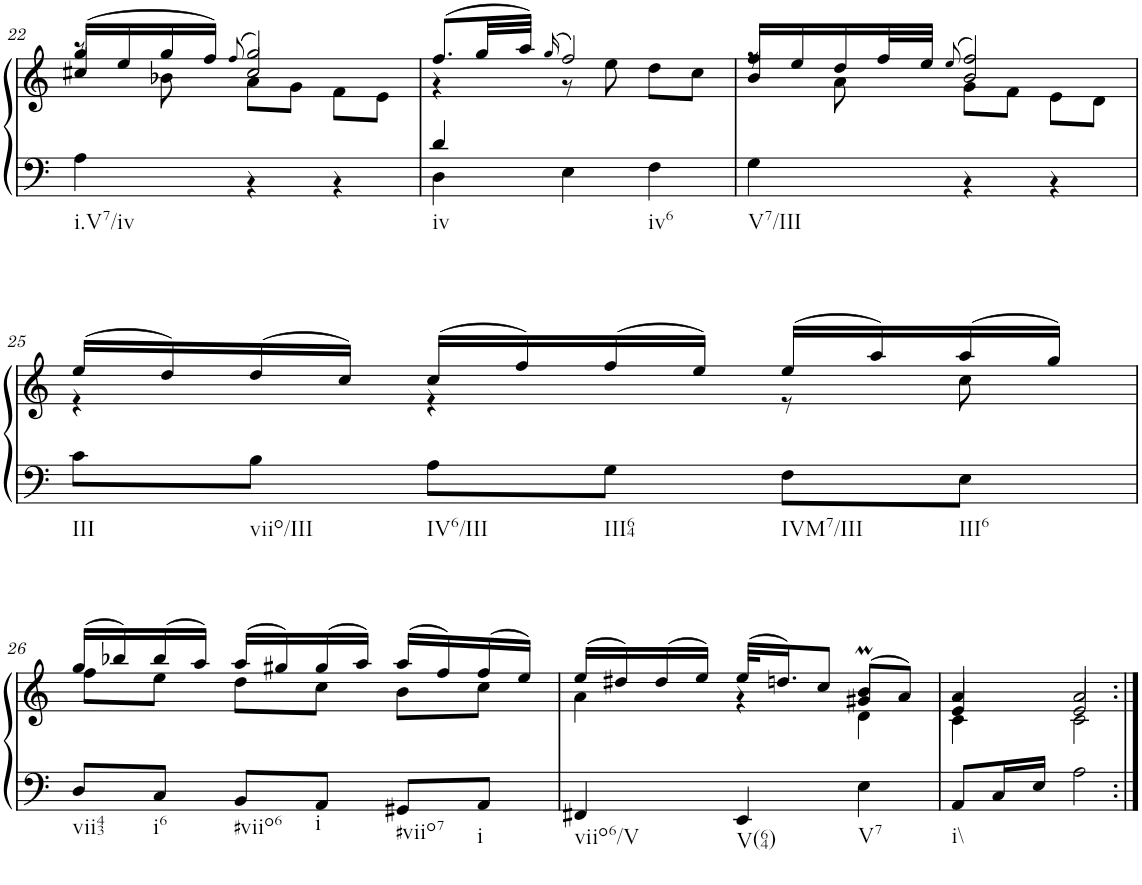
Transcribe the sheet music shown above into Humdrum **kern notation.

**kern	**kern
*part1	*part1
*staff2	*staff1
*I"Klavier linke Hand	*
!!LO:PB:g=z
*clefF4	*clefG2
*k[]	*k[]
*M3/4	*M3/4
=22	=22
*^	*^
*	*	*	*^
!LO:TX:b:t=i.V7/iv	!	!	!	!
2.ryy	4A\	(16gg/LL	8r	4cc#X/
.	.	16ee/	.	.
.	.	16gg/	8b-X\	.
.	.	16ff/JJ)	.	.
.	.	(8qff/	.	.
.	4r	2gg/)	8a\L	2cc#/
.	.	.	8g\J	.
.	4r	.	8f\L	.
.	.	.	8e\J	.
*	*	*	*v	*v
=23	=23	=23	=23
!LO:TX:b:t=iv	!	!	!
4d/	4D\	(8.ff/L	4r
.	.	32gg/LL	.
.	.	32aa/JJJ)	.
.	.	(16qgg/	.
4ryy	4E\	2ff/)	8r
.	.	.	8ee\
!LO:TX:b:t=iv6	!	!	!
4ryy	4F\	.	8dd\L
.	.	.	8cc\J
=24	=24	=24	=24
*	*	*	*^
!LO:TX:b:t=V7/III	!	!	!	!
2.ryy	4G\	16ff/LL	8r	4b/
.	.	16ee/	.	.
.	.	16dd/	8a\	.
.	.	32ff/L	.	.
.	.	32ee/JJJ	.	.
.	.	(8qee/	.	.
.	4r	2ff/)	8g\L	2b/
.	.	.	8f\J	.
.	4r	.	8e\L	.
.	.	.	8d\J	.
*	*	*	*v	*v
!!LO:LB:g=z
=25	=25	=25	=25
!LO:TX:b:t=III	!	!	!
!LO:TX:b:t=viio/III	!	!	!
!LO:TX:b:t=IV6/III	!	!	!
!LO:TX:b:t=III64	!	!	!
!LO:TX:b:t=IVM7/III	!	!	!
!LO:TX:b:t=III6	!	!	!
2.ryy	8c\L	(16ee/LL	4r
.	.	16dd/)	.
.	8B\J	(16dd/	.
.	.	16cc/JJ)	.
.	8A\L	(16cc/LL	4r
.	.	16ff/)	.
.	8G\J	(16ff/	.
.	.	16ee/JJ)	.
.	8F\L	(16ee/LL	8r
.	.	16aa/)	.
.	8E\J	(16aa/	8cc\
.	.	16gg/JJ)	.
*v	*v	*	*
!!LO:LB:g=z	!!
=26	=26	=26
!LO:TX:b:t=vii43	!	!
8D/L	(16gg/LL	8ff\L
.	16bb-X/)	.
!LO:TX:b:t=i6	!	!
8C/J	(16bb-/	8ee\J
.	16aa/JJ)	.
!LO:TX:b:t=#viio6	!	!
8BB/L	(16aa/LL	8dd\L
.	16gg#X/)	.
!LO:TX:b:t=i	!	!
8AA/J	(16gg#/	8cc\J
.	16aa/JJ)	.
!LO:TX:b:t=#viio7	!	!
8GG#X/L	(16aa/LL	8b\L
.	16ff/)	.
!LO:TX:b:t=i	!	!
8AA/J	(16ff/	8cc\J
.	16ee/JJ)	.
=27	=27	=27
*	*	*^
!LO:TX:b:t=viio6/V	!	!	!
4FF#X/	(16ee/LL	4a\	2ryy
.	16dd#X/)	.	.
.	(16dd#/	.	.
.	16ee/JJ)	.	.
!LO:TX:b:t=V(64)	!	!	!
4EE/	(32ee/KLL	4r	.
.	16.ddn/J)	.	.
.	8cc/J	.	.
!LO:TX:b:t=V7	!	!	!
4E\	(8bm/L	4d\	4g#X/
.	8a/J)	.	.
=28	=28	=28	=28
!LO:TX:b:t=i\\	!	!	!
8AA/L	4a/	4c\	4e/
16C/L	.	.	.
16E/JJ	.	.	.
2A\	2a/	2c\	2e/
*	*v	*v	*v
=:|!	=:|!
*-	*-
